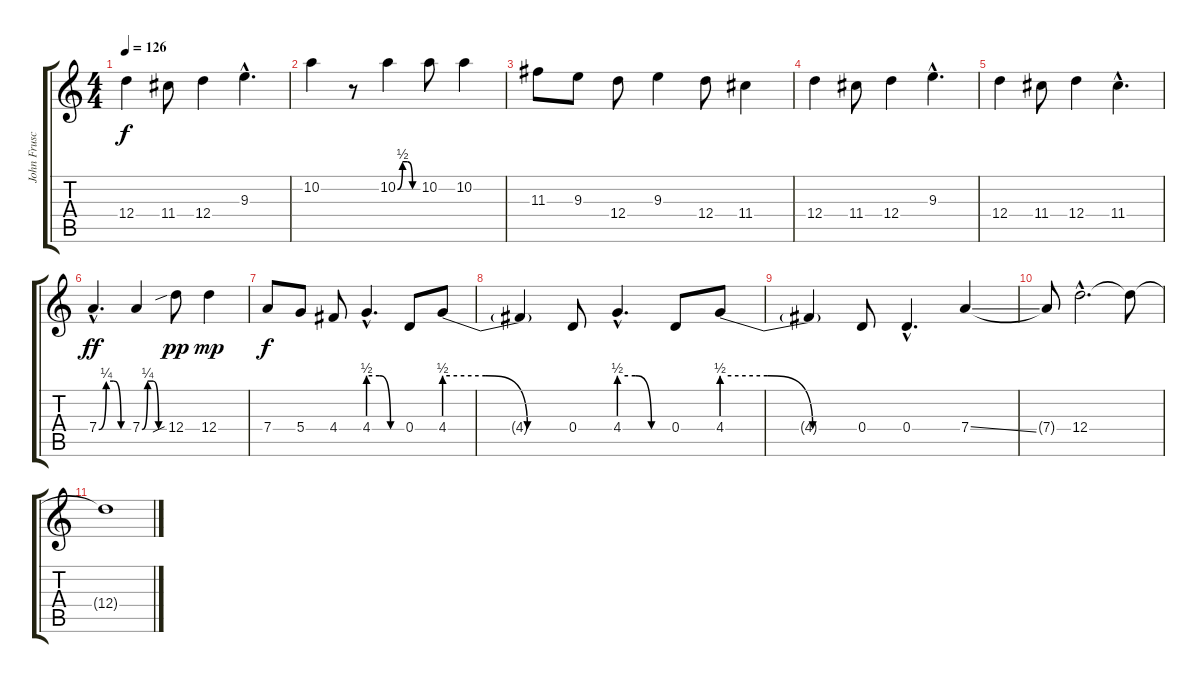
\track ("John Frusciante" "John Frusc") {instrument electricguitarjazz}
\staff {score tabs}
\tuning (E4 B3 G3 D3 A2 E2) {hide}
\ts (4 4)
\tempo 126
\clef g2
\ks c
12.4.4{dy f} 11.4.8 12.4.4 9.3{hac}.4{d} |
10.2.4 r.8 10.2{be (custom 0 0 15 2 30 2 45 0 60 0)}.4 10.2.8 10.2.4 |
11.3.8 9.3.8 12.4.8 9.3.4 12.4.8 11.4.4 |
12.4.4 11.4.8 12.4.4 9.3{hac}.4{d} |
12.4.4 11.4.8 12.4.4 11.4{hac}.4{d} |
7.4{be (custom 0 0 15 1 30 1 45 0 60 0) hac}.4{d dy ff} 7.4{be (custom 0 0 15 1 30 1 45 0 60 0)}.4 12.4{sib}.8{dy pp} 12.4.4{dy mp} |
7.4.8{dy f} 5.4.8 4.4.8 4.4{be (custom 0 2 20 2 40 0 60 0) hac}.4{d} 0.4.8 4.4{be (custom 0 2 20 2 40 0 60 0)}.8 |
4.4{t}.4 0.4.8 4.4{be (custom 0 2 20 2 40 0 60 0) hac}.4{d} 0.4.8 4.4{be (custom 0 2 20 2 40 0 60 0)}.8 |
4.4{t}.4 0.4.8 0.4{hac}.4{d} 7.4{ss}.4 |
7.4{t}.8 12.4{hac}.2{d} 12.4{t}.8 |
12.4{t}.1
